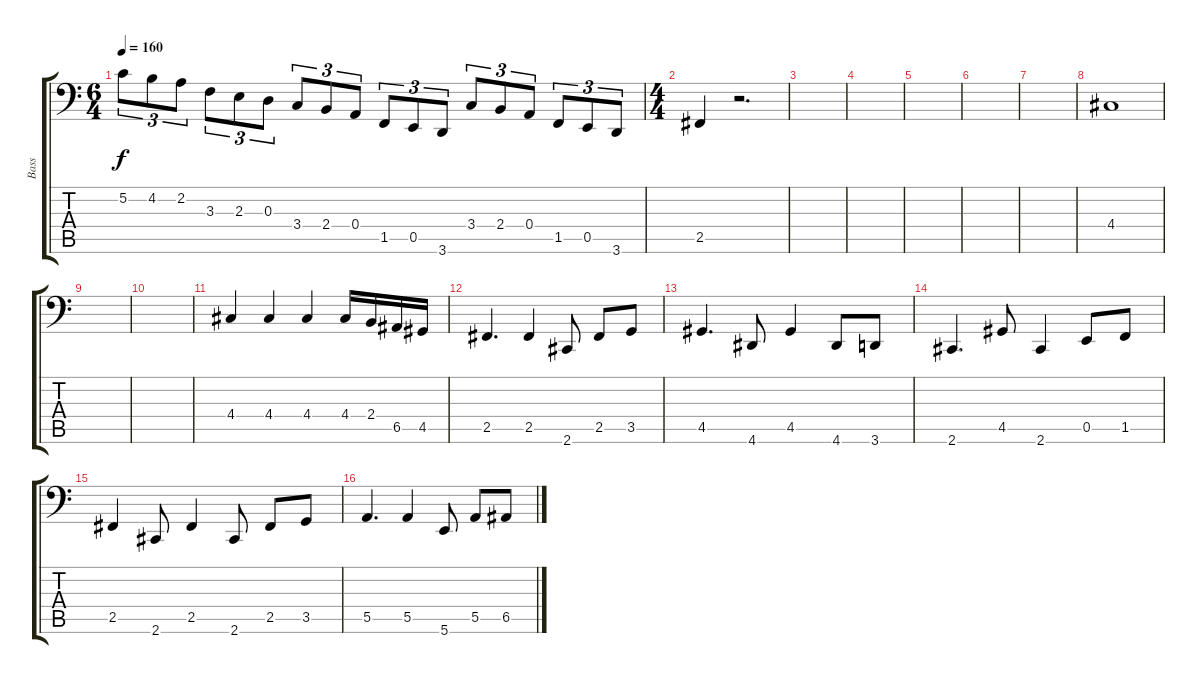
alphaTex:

\track ("Bass" "Bass") {instrument electricbassfinger}
\staff {score tabs}
\tuning (C3 G2 D2 A1 E1 B0) {hide}
\ts (6 4)
\tempo 160
\clef f4
\ks c
5.2.8{tu (3 2) dy f} 4.2.8{tu (3 2)} 2.2.8{tu (3 2)} 3.3.8{tu (3 2)} 2.3.8{tu (3 2)} 0.3.8{tu (3 2)} 3.4.8{tu (3 2)} 2.4.8{tu (3 2)} 0.4.8{tu (3 2)} 1.5.8{tu (3 2)} 0.5.8{tu (3 2)} 3.6.8{tu (3 2)} 3.4.8{tu (3 2)} 2.4.8{tu (3 2)} 0.4.8{tu (3 2)} 1.5.8{tu (3 2)} 0.5.8{tu (3 2)} 3.6.8{tu (3 2)} |
\ts (4 4)
2.5.4 r.2{d} |
|
|
|
|
|
4.4.1 |
|
|
4.4.4 4.4.4 4.4.4 4.4.16 2.4.16 6.5.16 4.5.16 |
2.5.4{d} 2.5.4 2.6.8 2.5.8 3.5.8 |
4.5.4{d} 4.6.8 4.5.4 4.6.8 3.6.8 |
2.6.4{d} 4.5.8 2.6.4 0.5.8 1.5.8 |
2.5.4 2.6.8 2.5.4 2.6.8 2.5.8 3.5.8 |
5.5.4{d} 5.5.4 5.6.8 5.5.8 6.5.8
